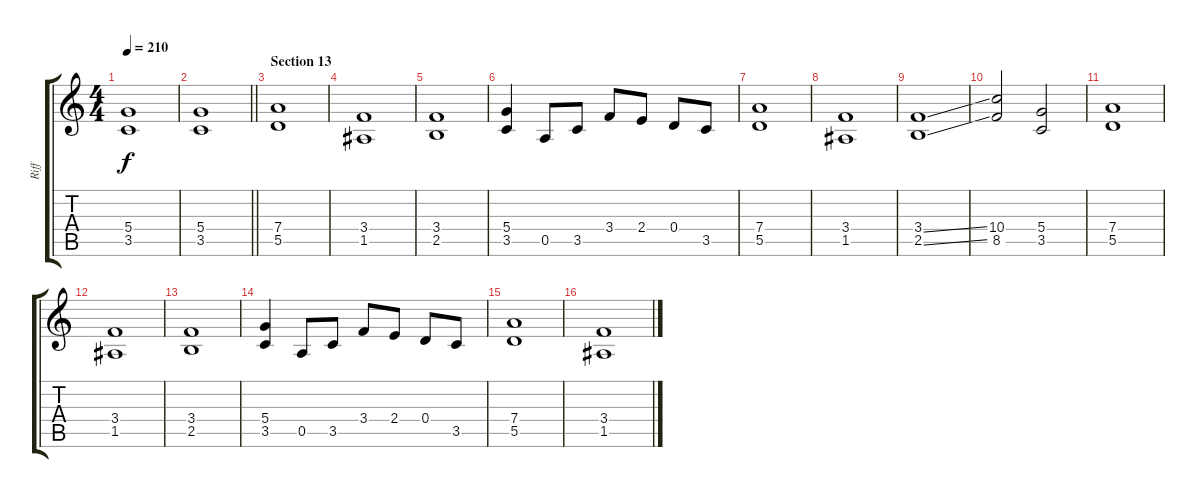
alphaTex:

\track ("Riff" "Riff") {instrument overdrivenguitar}
\staff {score tabs}
\tuning (E4 B3 G3 D3 A2 E2) {hide}
\ts (4 4)
\tempo 210
\clef g2
\ks c
(5.4 3.5).1{dy f} |
\barLineRight lightlight
(5.4 3.5).1 |
\section ("" "Section 13")
(7.4 5.5).1 |
(3.4 1.5).1 |
(3.4 2.5).1 |
(5.4 3.5).4 0.5.8 3.5.8 3.4.8 2.4.8 0.4.8 3.5.8 |
(7.4 5.5).1 |
(3.4 1.5).1 |
(3.4{ss} 2.5{ss}).1 |
(10.4 8.5).2 (5.4 3.5).2 |
(7.4 5.5).1 |
(3.4 1.5).1 |
(3.4 2.5).1 |
(5.4 3.5).4 0.5.8 3.5.8 3.4.8 2.4.8 0.4.8 3.5.8 |
(7.4 5.5).1 |
(3.4 1.5).1
